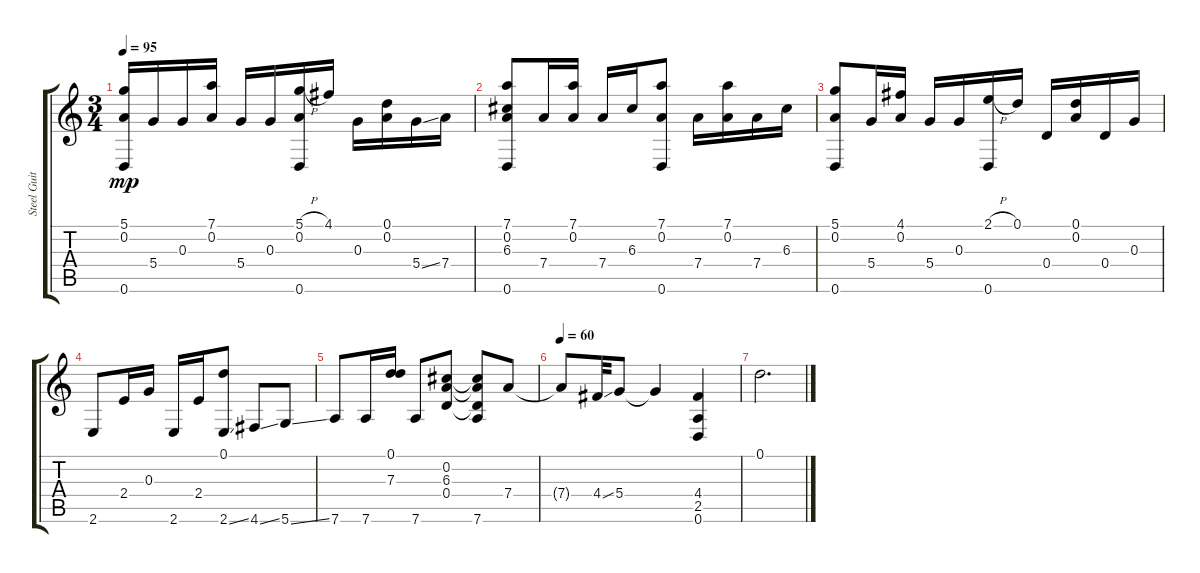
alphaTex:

\track ("Steel Guitar" "Steel Guit") {instrument acousticguitarsteel}
\staff {score tabs}
\tuning (D4 A3 G3 D3 G2 D2) {hide}
\ts (3 4)
\tempo 95
\clef g2
\ks c
(5.1 0.2 0.6).16{dy mp} 5.4.16 0.3.16 (7.1 0.2).16 5.4.16 0.3.16 (5.1{h} 0.2 0.6).16 4.1.16 0.3.16 (0.1 0.2).16 5.4{ss}.16 7.4.16 |
(7.1 0.2 6.3 0.6).8 7.4.16 (7.1 0.2).16 7.4.16 6.3.16 (7.1 0.2 0.6).8 7.4.16 (7.1 0.2).16 7.4.16 6.3.16 |
(5.1 0.2 0.6).8 5.4.16 (4.1 0.2).16 5.4.16 0.3.16 (2.1{h} 0.6).16 0.1.16 0.4.16 (0.1 0.2).16 0.4.16 0.3.16 |
2.6.8 2.4.16 0.3.16 2.6.16 2.4.16 (0.1 2.6{ss}).8 4.6{ss}.8 5.6{ss}.8 |
7.6.8 7.6.16 (0.1 7.3).16 7.6.8 (0.2 6.3 0.4).8 (0.2{t} 6.3{t} 0.4{t} 7.6).8 7.4.8 |
\tempo 60
7.4{t}.8 4.4{ss}.32 5.4.8 5.4{t}.4 (4.4 2.5 0.6).4 |
0.1.2{d}
